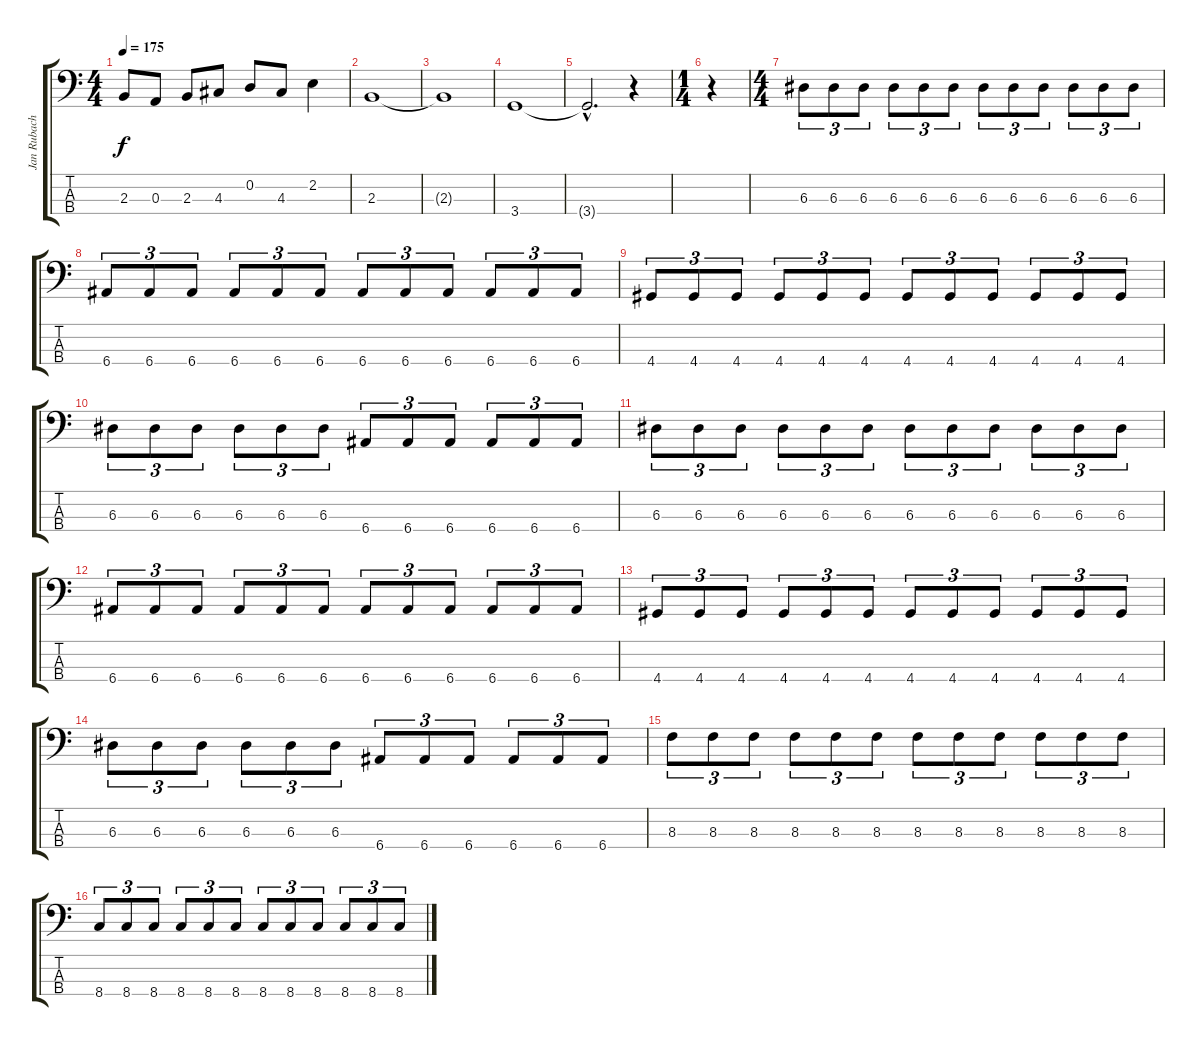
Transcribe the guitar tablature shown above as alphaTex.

\track ("Jan Rubach" "Jan Rubach") {instrument electricbasspick}
\staff {score tabs}
\tuning (G2 D2 A1 E1) {hide}
\ts (4 4)
\tempo 175
\clef f4
\ks c
2.3.8{dy f} 0.3.8 2.3.8 4.3.8 0.2.8 4.3.8 2.2.4 |
2.3.1 |
2.3{t}.1 |
3.4.1 |
3.4{hac t}.2{d} r.4 |
\ts (1 4)
r.4 |
\ts (4 4)
6.3.8{tu (3 2)} 6.3.8{tu (3 2)} 6.3.8{tu (3 2)} 6.3.8{tu (3 2)} 6.3.8{tu (3 2)} 6.3.8{tu (3 2)} 6.3.8{tu (3 2)} 6.3.8{tu (3 2)} 6.3.8{tu (3 2)} 6.3.8{tu (3 2)} 6.3.8{tu (3 2)} 6.3.8{tu (3 2)} |
6.4.8{tu (3 2)} 6.4.8{tu (3 2)} 6.4.8{tu (3 2)} 6.4.8{tu (3 2)} 6.4.8{tu (3 2)} 6.4.8{tu (3 2)} 6.4.8{tu (3 2)} 6.4.8{tu (3 2)} 6.4.8{tu (3 2)} 6.4.8{tu (3 2)} 6.4.8{tu (3 2)} 6.4.8{tu (3 2)} |
4.4.8{tu (3 2)} 4.4.8{tu (3 2)} 4.4.8{tu (3 2)} 4.4.8{tu (3 2)} 4.4.8{tu (3 2)} 4.4.8{tu (3 2)} 4.4.8{tu (3 2)} 4.4.8{tu (3 2)} 4.4.8{tu (3 2)} 4.4.8{tu (3 2)} 4.4.8{tu (3 2)} 4.4.8{tu (3 2)} |
6.3.8{tu (3 2)} 6.3.8{tu (3 2)} 6.3.8{tu (3 2)} 6.3.8{tu (3 2)} 6.3.8{tu (3 2)} 6.3.8{tu (3 2)} 6.4.8{tu (3 2)} 6.4.8{tu (3 2)} 6.4.8{tu (3 2)} 6.4.8{tu (3 2)} 6.4.8{tu (3 2)} 6.4.8{tu (3 2)} |
6.3.8{tu (3 2)} 6.3.8{tu (3 2)} 6.3.8{tu (3 2)} 6.3.8{tu (3 2)} 6.3.8{tu (3 2)} 6.3.8{tu (3 2)} 6.3.8{tu (3 2)} 6.3.8{tu (3 2)} 6.3.8{tu (3 2)} 6.3.8{tu (3 2)} 6.3.8{tu (3 2)} 6.3.8{tu (3 2)} |
6.4.8{tu (3 2)} 6.4.8{tu (3 2)} 6.4.8{tu (3 2)} 6.4.8{tu (3 2)} 6.4.8{tu (3 2)} 6.4.8{tu (3 2)} 6.4.8{tu (3 2)} 6.4.8{tu (3 2)} 6.4.8{tu (3 2)} 6.4.8{tu (3 2)} 6.4.8{tu (3 2)} 6.4.8{tu (3 2)} |
4.4.8{tu (3 2)} 4.4.8{tu (3 2)} 4.4.8{tu (3 2)} 4.4.8{tu (3 2)} 4.4.8{tu (3 2)} 4.4.8{tu (3 2)} 4.4.8{tu (3 2)} 4.4.8{tu (3 2)} 4.4.8{tu (3 2)} 4.4.8{tu (3 2)} 4.4.8{tu (3 2)} 4.4.8{tu (3 2)} |
6.3.8{tu (3 2)} 6.3.8{tu (3 2)} 6.3.8{tu (3 2)} 6.3.8{tu (3 2)} 6.3.8{tu (3 2)} 6.3.8{tu (3 2)} 6.4.8{tu (3 2)} 6.4.8{tu (3 2)} 6.4.8{tu (3 2)} 6.4.8{tu (3 2)} 6.4.8{tu (3 2)} 6.4.8{tu (3 2)} |
8.3.8{tu (3 2)} 8.3.8{tu (3 2)} 8.3.8{tu (3 2)} 8.3.8{tu (3 2)} 8.3.8{tu (3 2)} 8.3.8{tu (3 2)} 8.3.8{tu (3 2)} 8.3.8{tu (3 2)} 8.3.8{tu (3 2)} 8.3.8{tu (3 2)} 8.3.8{tu (3 2)} 8.3.8{tu (3 2)} |
8.4.8{tu (3 2)} 8.4.8{tu (3 2)} 8.4.8{tu (3 2)} 8.4.8{tu (3 2)} 8.4.8{tu (3 2)} 8.4.8{tu (3 2)} 8.4.8{tu (3 2)} 8.4.8{tu (3 2)} 8.4.8{tu (3 2)} 8.4.8{tu (3 2)} 8.4.8{tu (3 2)} 8.4.8{tu (3 2)}
